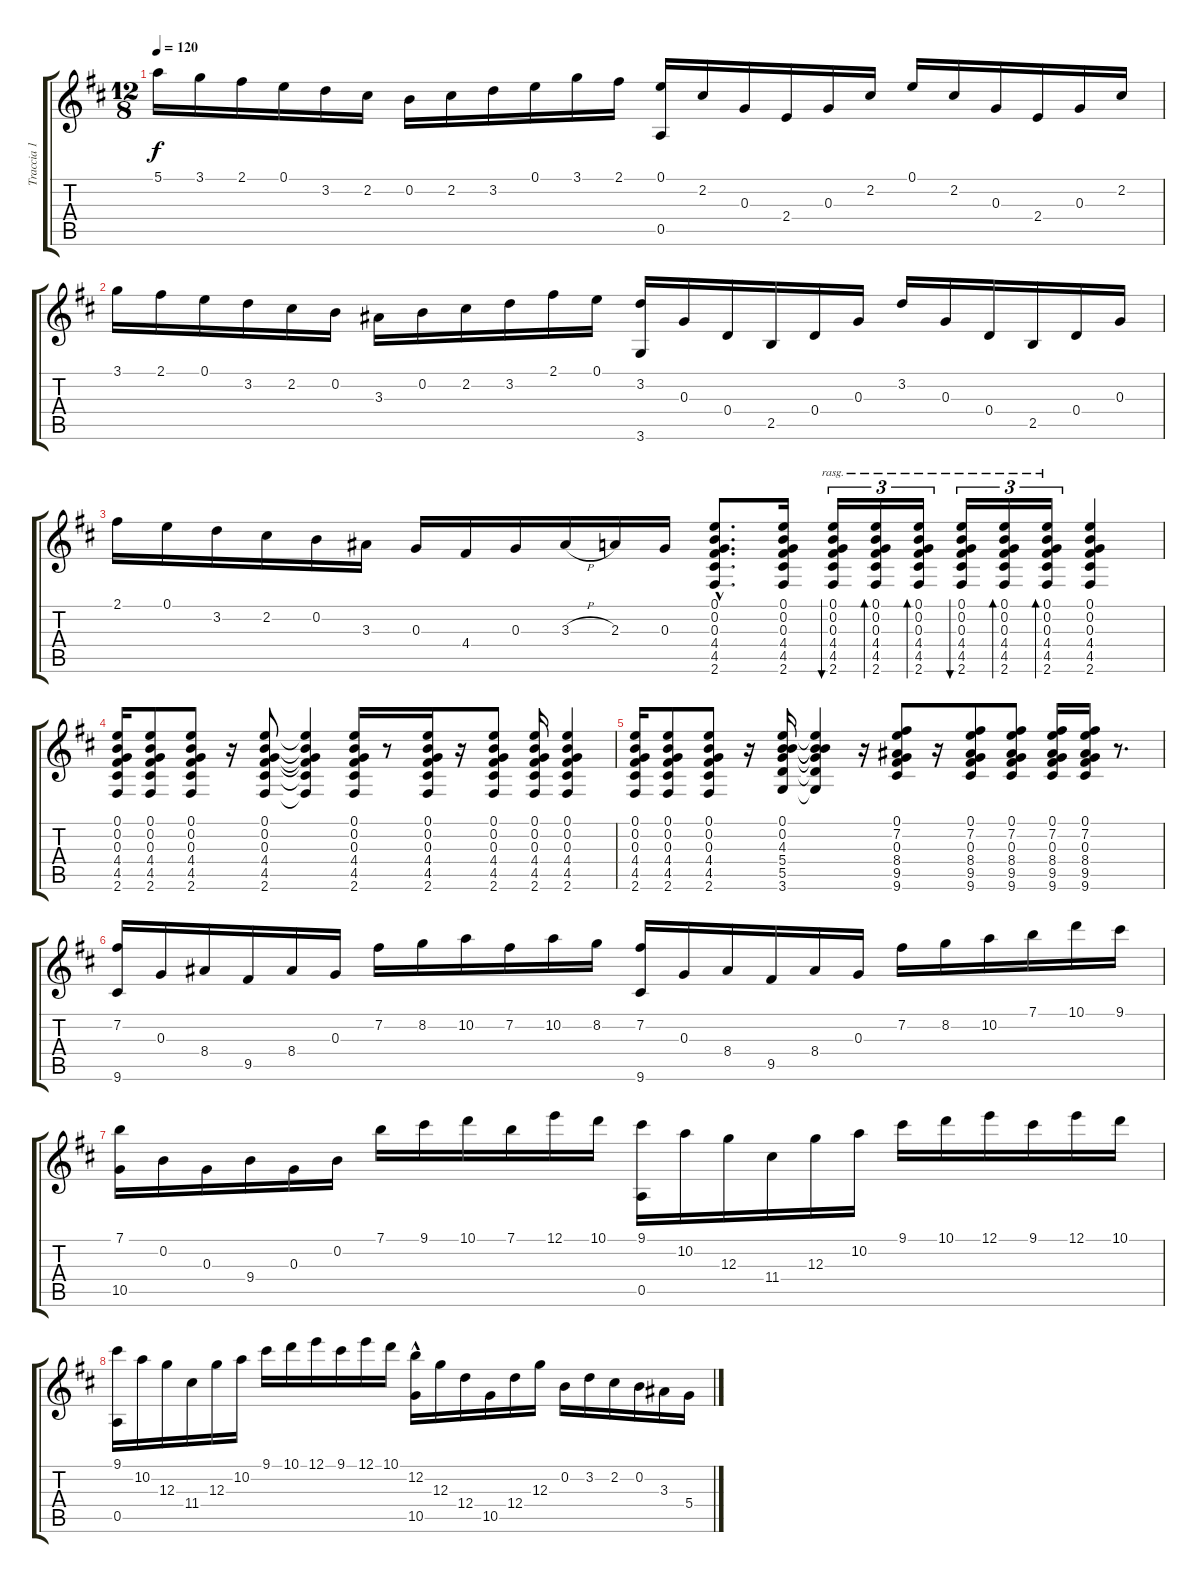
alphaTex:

\track ("Traccia 1" "Traccia 1") {instrument acousticguitarnylon}
\staff {score tabs}
\tuning (E4 B3 G3 D3 A2 E2) {hide}
\ts (12 8)
\tempo 120
\clef g2
\ks bminor
5.1.16{dy f} 3.1.16 2.1.16 0.1.16 3.2.16 2.2.16 0.2.16 2.2.16 3.2.16 0.1.16 3.1.16 2.1.16 (0.1 0.5).16 2.2.16 0.3.16 2.4.16 0.3.16 2.2.16 0.1.16 2.2.16 0.3.16 2.4.16 0.3.16 2.2.16 |
3.1.16 2.1.16 0.1.16 3.2.16 2.2.16 0.2.16 3.3.16 0.2.16 2.2.16 3.2.16 2.1.16 0.1.16 (3.2 3.6).16 0.3.16 0.4.16 2.5.16 0.4.16 0.3.16 3.2.16 0.3.16 0.4.16 2.5.16 0.4.16 0.3.16 |
2.1.16 0.1.16 3.2.16 2.2.16 0.2.16 3.3.16 0.3.16 4.4.16 0.3.16 3.3{h}.16 2.3.16 0.3.16 (0.1{hac} 0.2{hac} 0.3{hac} 4.4{hac} 4.5{hac} 2.6{hac}).8{d} (0.1 0.2 0.3 4.4 4.5 2.6).16 (0.1 0.2 0.3 4.4 4.5 2.6).16{tu (3 2) bu 30 rasg ii} (0.1 0.2 0.3 4.4 4.5 2.6).16{tu (3 2) bd 120 rasg ii} (0.1 0.2 0.3 4.4 4.5 2.6).16{tu (3 2) bd 120 rasg ii} (0.1 0.2 0.3 4.4 4.5 2.6).16{tu (3 2) bu 120 rasg ii} (0.1 0.2 0.3 4.4 4.5 2.6).16{tu (3 2) bd 120 rasg ii} (0.1 0.2 0.3 4.4 4.5 2.6).16{tu (3 2) bd 120 rasg ii} (0.1 0.2 0.3 4.4 4.5 2.6).4 |
(0.1 0.2 0.3 4.4 4.5 2.6).16 (0.1 0.2 0.3 4.4 4.5 2.6).8 (0.1 0.2 0.3 4.4 4.5 2.6).8 r.16 (0.1 0.2 0.3 4.4 4.5 2.6).8 (0.1{t} 0.2{t} 0.3{t} 4.4{t} 4.5{t} 2.6{t}).4 (0.1 0.2 0.3 4.4 4.5 2.6).16 r.8 (0.1 0.2 0.3 4.4 4.5 2.6).16 r.16 (0.1 0.2 0.3 4.4 4.5 2.6).8 (0.1 0.2 0.3 4.4 4.5 2.6).16 (0.1 0.2 0.3 4.4 4.5 2.6).4 |
(0.1 0.2 0.3 4.4 4.5 2.6).16 (0.1 0.2 0.3 4.4 4.5 2.6).8 (0.1 0.2 0.3 4.4 4.5 2.6).8 r.16 (0.1 0.2 4.3 5.4 5.5 3.6).16 (0.1{t} 0.2{t} 4.3{t} 5.4{t} 5.5{t} 3.6{t}).4 r.16 (0.1 7.2 0.3 8.4 9.5 9.6).8 r.16 (0.1 7.2 0.3 8.4 9.5 9.6).8 (0.1 7.2 0.3 8.4 9.5 9.6).8 (0.1 7.2 0.3 8.4 9.5 9.6).16 (0.1 7.2 0.3 8.4 9.5 9.6).16 r.8{d} |
(7.2 9.6).16 0.3.16 8.4.16 9.5.16 8.4.16 0.3.16 7.2.16 8.2.16 10.2.16 7.2.16 10.2.16 8.2.16 (7.2 9.6).16 0.3.16 8.4.16 9.5.16 8.4.16 0.3.16 7.2.16 8.2.16 10.2.16 7.1.16 10.1.16 9.1.16 |
(7.1 10.5).16 0.2.16 0.3.16 9.4.16 0.3.16 0.2.16 7.1.16 9.1.16 10.1.16 7.1.16 12.1.16 10.1.16 (9.1 0.5).16 10.2.16 12.3.16 11.4.16 12.3.16 10.2.16 9.1.16 10.1.16 12.1.16 9.1.16 12.1.16 10.1.16 |
(9.1 0.5).16 10.2.16 12.3.16 11.4.16 12.3.16 10.2.16 9.1.16 10.1.16 12.1.16 9.1.16 12.1.16 10.1.16 (12.2 10.5{hac}).16 12.3.16 12.4.16 10.5.16 12.4.16 12.3.16 0.2.16 3.2.16 2.2.16 0.2.16 3.3.16 5.4.16
